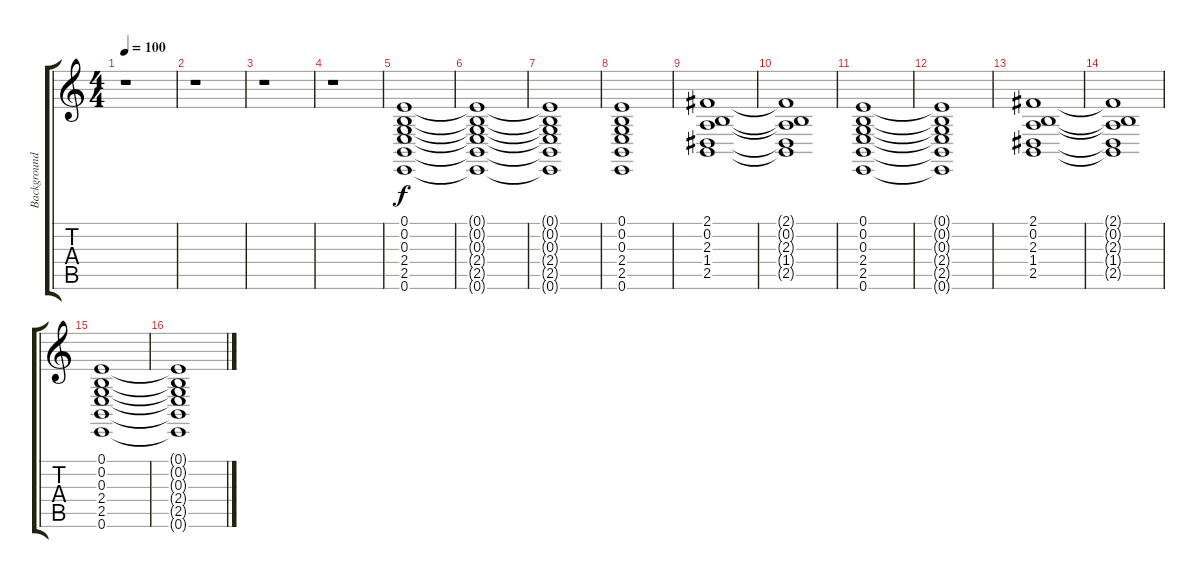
\track ("Background Music" "Background") {instrument stringensemble1}
\staff {score tabs}
\tuning (E4 B3 G3 D3 A2 E2) {hide}
\ts (4 4)
\tempo 100
\clef g2
\ks c
r.1{dy f instrument stringensemble1} |
r.1 |
r.1 |
r.1 |
(0.1 0.2 0.3 2.4 2.5 0.6).1 |
(0.1{t} 0.2{t} 0.3{t} 2.4{t} 2.5{t} 0.6{t}).1 |
(0.1{t} 0.2{t} 0.3{t} 2.4{t} 2.5{t} 0.6{t}).1 |
(0.1 0.2 0.3 2.4 2.5 0.6).1 |
(2.1 0.2 2.3 1.4 2.5).1 |
(2.1{t} 0.2{t} 2.3{t} 1.4{t} 2.5{t}).1 |
(0.1 0.2 0.3 2.4 2.5 0.6).1 |
(0.1{t} 0.2{t} 0.3{t} 2.4{t} 2.5{t} 0.6{t}).1 |
(2.1 0.2 2.3 1.4 2.5).1 |
(2.1{t} 0.2{t} 2.3{t} 1.4{t} 2.5{t}).1 |
(0.1 0.2 0.3 2.4 2.5 0.6).1 |
(0.1{t} 0.2{t} 0.3{t} 2.4{t} 2.5{t} 0.6{t}).1
